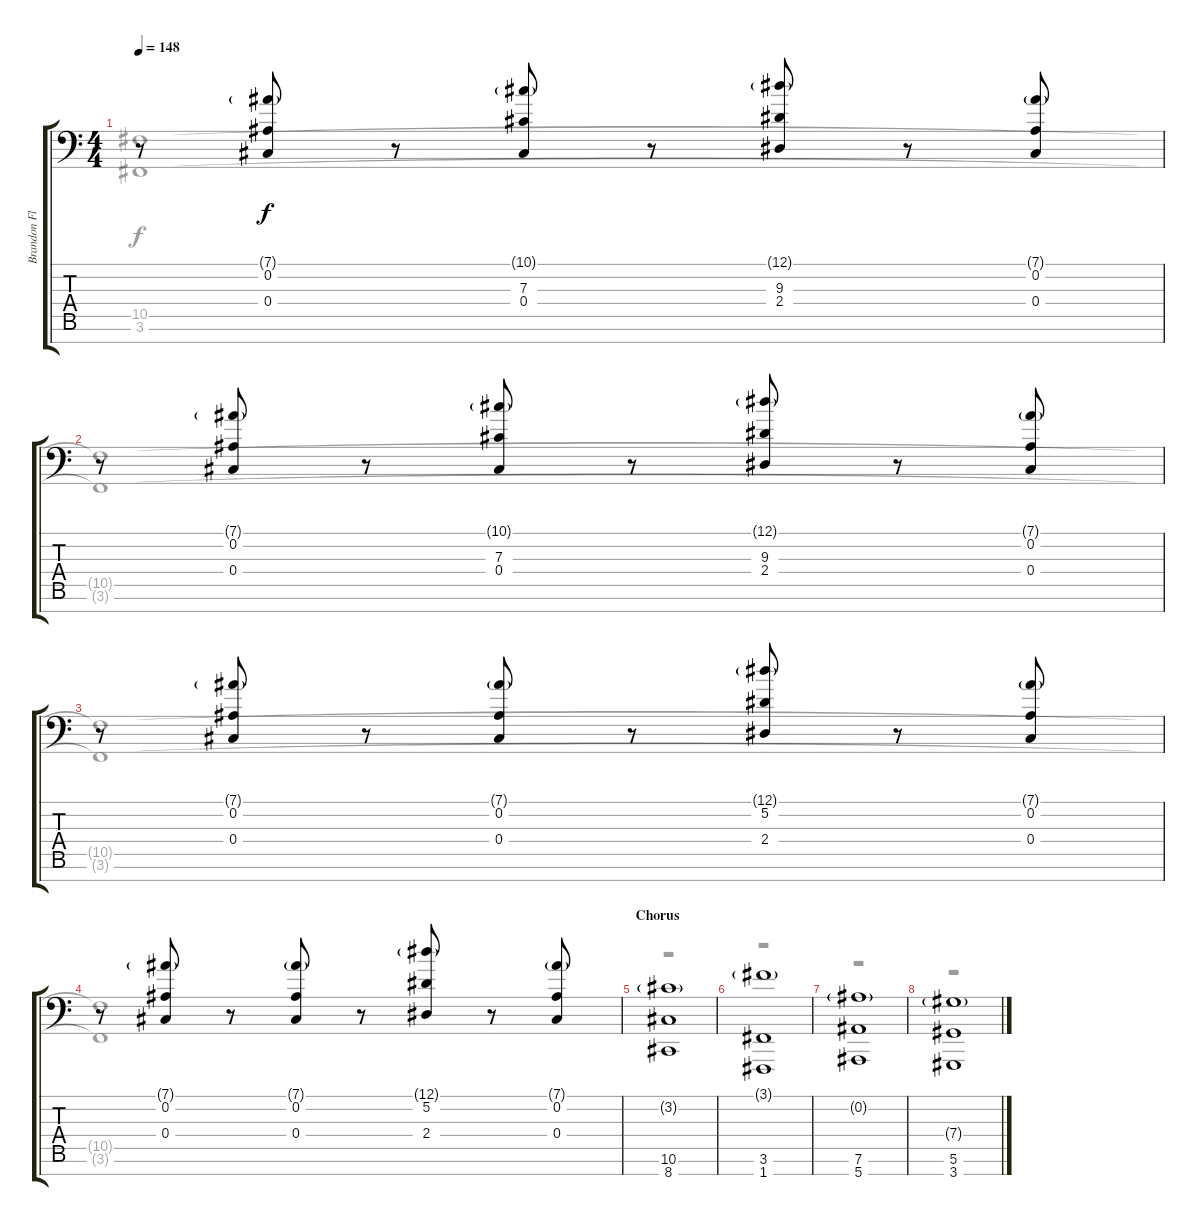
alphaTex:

\track ("Brandon Flowers - Synthesizer 1" "Brandon Fl") {instrument lead2sawtooth}
\staff {score tabs}
\tuning (Eb4 Bb3 Gb3 Db3 Ab2 Eb2 F1) {hide}
\voice
\ts (4 4)
\tempo 148
\clef f4
\ks c
r.8{dy f} (7.1{g} 0.2 0.4).8 r.8 (10.1{g} 7.3 0.4).8 r.8 (12.1{g} 9.3 2.4).8 r.8 (7.1{g} 0.2 0.4).8 |
r.8 (7.1{g} 0.2 0.4).8 r.8 (10.1{g} 7.3 0.4).8 r.8 (12.1{g} 9.3 2.4).8 r.8 (7.1{g} 0.2 0.4).8 |
r.8 (7.1{g} 0.2 0.4).8 r.8 (7.1{g} 0.2 0.4).8 r.8 (12.1{g} 5.2 2.4).8 r.8 (7.1{g} 0.2 0.4).8 |
r.8 (7.1{g} 0.2 0.4).8 r.8 (7.1{g} 0.2 0.4).8 r.8 (12.1{g} 5.2 2.4).8 r.8 (7.1{g} 0.2 0.4).8 |
\section ("" "Chorus")
(3.2{g} 10.6 8.7).1 |
(3.1{g} 3.6 1.7).1 |
(0.2{g} 7.6 5.7).1 |
(7.4{g} 5.6 3.7).1
\voice
\clef f4
\ottava regular
\simile none
\ks c
(10.5 3.6).1{dy f} |
(10.5{t} 3.6{t}).1 |
(10.5{t} 3.6{t}).1 |
(10.5{t} 3.6{t}).1 |
r.1 |
r.1 |
r.1 |
r.1
